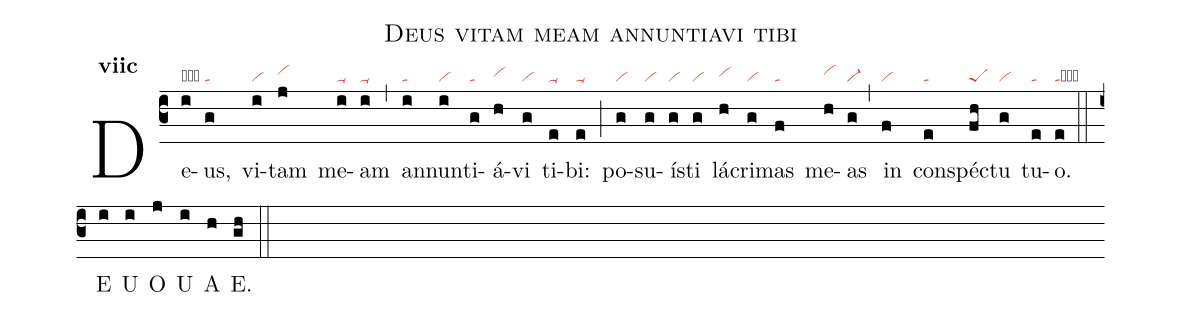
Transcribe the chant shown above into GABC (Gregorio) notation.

name:Deus vitam meam annuntiavi tibi;
office-part:an;
mode:7c;
nabc-lines:1;
%%
initial-style: 1;
name: Deus vitam meam annuntiavi tibi;
mode:7;
office-part: Antiphona;
annotation: Ant.;
annotation:vii c;
nabc-lines:1;
%%
(c3) De(i|obvi)us,(g|ta) vi(i|vi)tam(j|vihi) me(i|ta-)am(i|ta-) (,) an(i|ta)nun(i|vi)ti(g|ta)á(h|vihh)vi(g|vi) ti(e|ta-)bi:(e|ta-) (;) po(g|vi)su(g|vi)ís(g|vi)ti(g|vi) lá(h|vihh)cri(g|vi)mas(f|ta) me(h|vihi)as(g|vi-) (,) in(f|vi) con(e|ta)spéc(fh|peS)tu(g|vi) tu(e|ta)o.(e|tacb) (::)
E(i) U(i) O(j) U(i) A(h) E.(gh) </eu> (::)
